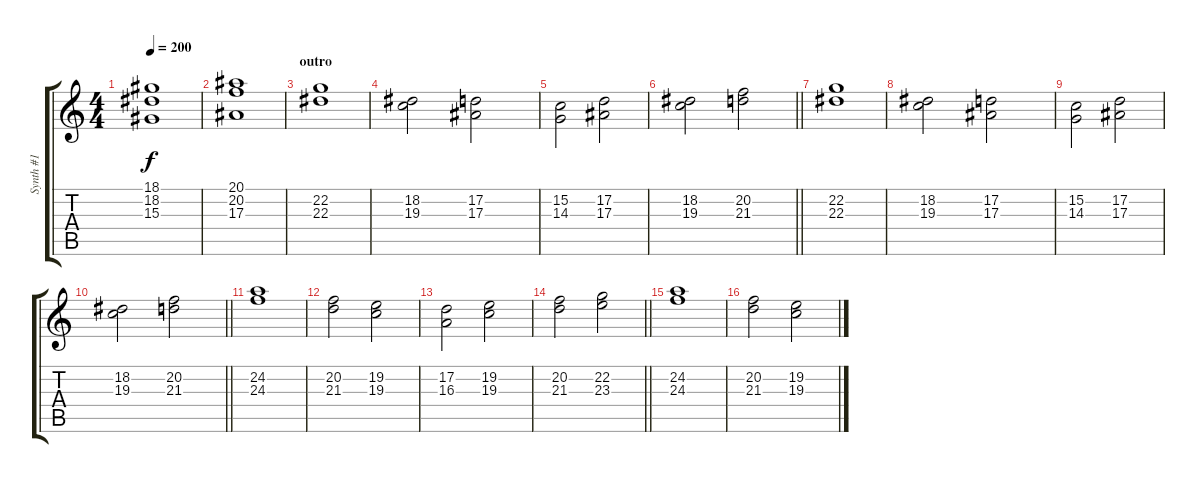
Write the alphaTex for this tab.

\track ("Synth #1" "Synth #1") {instrument stringensemble1}
\staff {score tabs}
\tuning (D4 A3 F3 C3 G2 C2) {hide}
\ts (4 4)
\tempo 200
\clef g2
\ks c
(18.1 18.2 15.3).1{dy f} |
(20.1 20.2 17.3).1 |
\section ("" "outro")
(22.2 22.3).1 |
(18.2 19.3).2{beam merge} (17.2 17.3).2 |
(15.2 14.3).2{beam merge} (17.2 17.3).2 |
\barLineRight lightlight
(18.2 19.3).2 (20.2 21.3).2 |
(22.2 22.3).1 |
(18.2 19.3).2{beam merge} (17.2 17.3).2 |
(15.2 14.3).2{beam merge} (17.2 17.3).2 |
\barLineRight lightlight
(18.2 19.3).2{beam merge} (20.2 21.3).2 |
(24.2 24.3).1 |
(20.2 21.3).2{beam merge} (19.2 19.3).2 |
(17.2 16.3).2{beam merge} (19.2 19.3).2 |
\barLineRight lightlight
(20.2 21.3).2{beam merge} (22.2 23.3).2 |
(24.2 24.3).1 |
(20.2 21.3).2{beam merge} (19.2 19.3).2
